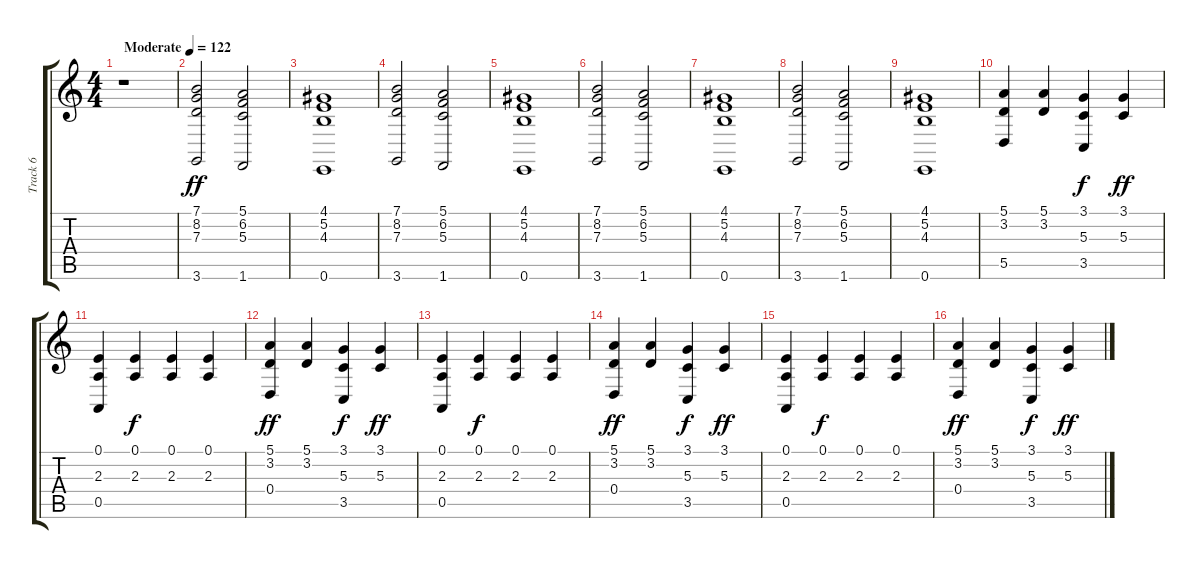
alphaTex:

\track ("Track 6" "Track 6") {instrument brightacousticpiano}
\staff {score tabs}
\tuning (E4 B3 G3 D3 A2 E2) {hide}
\ts (4 4)
\tempo (122 "Moderate")
\clef g2
\ks c
r.1{dy ff instrument brightacousticpiano} |
(7.1 8.2 7.3 3.6).2 (5.1 6.2 5.3 1.6).2 |
(4.1 5.2 4.3 0.6).1 |
(7.1 8.2 7.3 3.6).2 (5.1 6.2 5.3 1.6).2 |
(4.1 5.2 4.3 0.6).1 |
(7.1 8.2 7.3 3.6).2 (5.1 6.2 5.3 1.6).2 |
(4.1 5.2 4.3 0.6).1 |
(7.1 8.2 7.3 3.6).2 (5.1 6.2 5.3 1.6).2 |
(4.1 5.2 4.3 0.6).1 |
(5.1 3.2 5.5).4 (5.1 3.2).4 (3.1 5.3 3.5).4{dy f} (3.1 5.3).4{dy ff} |
(0.1 2.3 0.5).4 (0.1 2.3).4{dy f} (0.1 2.3).4 (0.1 2.3).4 |
(5.1 3.2 0.4).4{dy ff} (5.1 3.2).4 (3.1 5.3 3.5).4{dy f} (3.1 5.3).4{dy ff} |
(0.1 2.3 0.5).4 (0.1 2.3).4{dy f} (0.1 2.3).4 (0.1 2.3).4 |
(5.1 3.2 0.4).4{dy ff} (5.1 3.2).4 (3.1 5.3 3.5).4{dy f} (3.1 5.3).4{dy ff} |
(0.1 2.3 0.5).4 (0.1 2.3).4{dy f} (0.1 2.3).4 (0.1 2.3).4 |
(5.1 3.2 0.4).4{dy ff} (5.1 3.2).4 (3.1 5.3 3.5).4{dy f} (3.1 5.3).4{dy ff}
